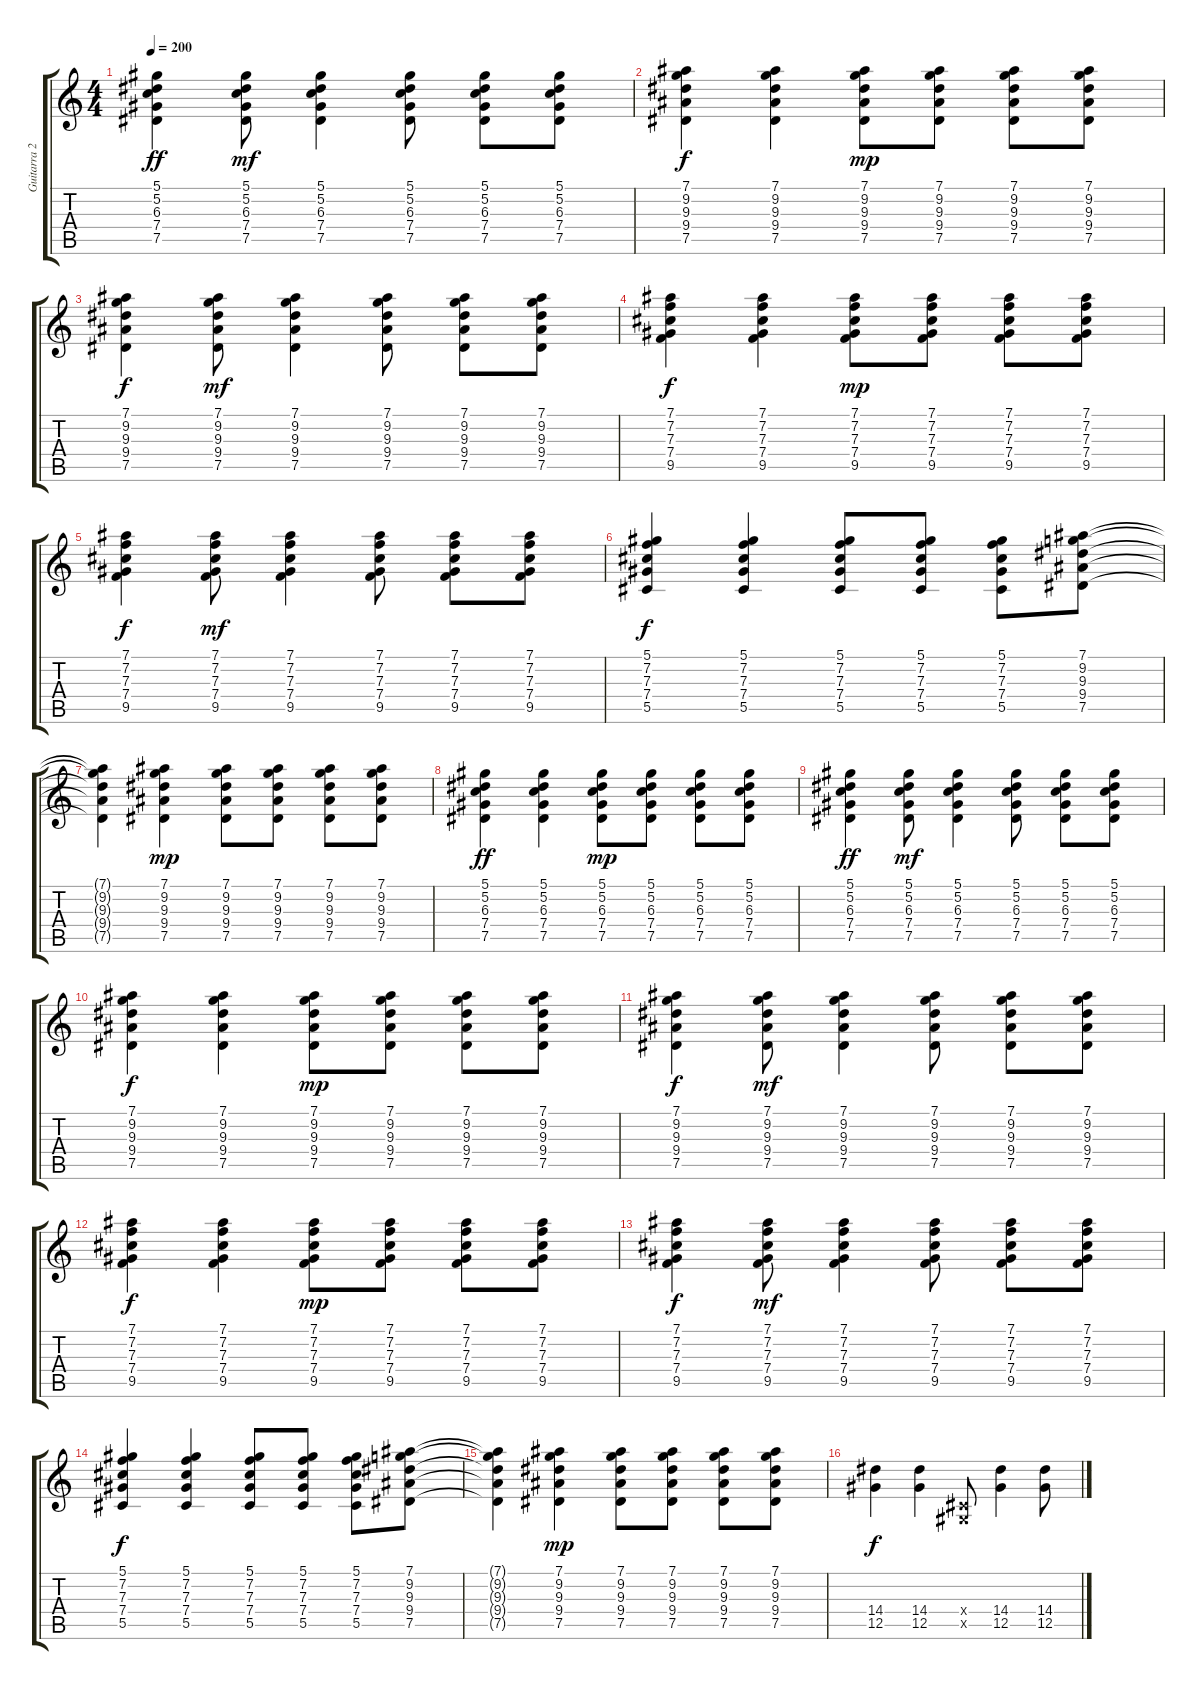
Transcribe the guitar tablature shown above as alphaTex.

\track ("Guitarra 2" "Guitarra 2") {instrument distortionguitar}
\staff {score tabs}
\tuning (Eb4 Bb3 Gb3 Db3 Ab2 Eb2) {hide}
\ts (4 4)
\tempo 200
\clef g2
\ks c
(5.1 5.2 6.3 7.4 7.5).4{dy ff} (5.1 5.2 6.3 7.4 7.5).8{dy mf} (5.1 5.2 6.3 7.4 7.5).4 (5.1 5.2 6.3 7.4 7.5).8 (5.1 5.2 6.3 7.4 7.5).8 (5.1 5.2 6.3 7.4 7.5).8 |
(7.1 9.2 9.3 9.4 7.5).4{dy f} (7.1 9.2 9.3 9.4 7.5).4 (7.1 9.2 9.3 9.4 7.5).8{dy mp} (7.1 9.2 9.3 9.4 7.5).8 (7.1 9.2 9.3 9.4 7.5).8 (7.1 9.2 9.3 9.4 7.5).8 |
(7.1 9.2 9.3 9.4 7.5).4{dy f} (7.1 9.2 9.3 9.4 7.5).8{dy mf} (7.1 9.2 9.3 9.4 7.5).4 (7.1 9.2 9.3 9.4 7.5).8 (7.1 9.2 9.3 9.4 7.5).8 (7.1 9.2 9.3 9.4 7.5).8 |
(7.1 7.2 7.3 7.4 9.5).4{dy f} (7.1 7.2 7.3 7.4 9.5).4 (7.1 7.2 7.3 7.4 9.5).8{dy mp} (7.1 7.2 7.3 7.4 9.5).8 (7.1 7.2 7.3 7.4 9.5).8 (7.1 7.2 7.3 7.4 9.5).8 |
(7.1 7.2 7.3 7.4 9.5).4{dy f} (7.1 7.2 7.3 7.4 9.5).8{dy mf} (7.1 7.2 7.3 7.4 9.5).4 (7.1 7.2 7.3 7.4 9.5).8 (7.1 7.2 7.3 7.4 9.5).8 (7.1 7.2 7.3 7.4 9.5).8 |
(5.1 7.2 7.3 7.4 5.5).4{dy f} (5.1 7.2 7.3 7.4 5.5).4 (5.1 7.2 7.3 7.4 5.5).8 (5.1 7.2 7.3 7.4 5.5).8 (5.1 7.2 7.3 7.4 5.5).8 (7.1 9.2 9.3 9.4 7.5).8 |
(7.1{t} 9.2{t} 9.3{t} 9.4{t} 7.5{t}).4 (7.1 9.2 9.3 9.4 7.5).4{dy mp} (7.1 9.2 9.3 9.4 7.5).8 (7.1 9.2 9.3 9.4 7.5).8 (7.1 9.2 9.3 9.4 7.5).8 (7.1 9.2 9.3 9.4 7.5).8 |
(5.1 5.2 6.3 7.4 7.5).4{dy ff} (5.1 5.2 6.3 7.4 7.5).4 (5.1 5.2 6.3 7.4 7.5).8{dy mp} (5.1 5.2 6.3 7.4 7.5).8 (5.1 5.2 6.3 7.4 7.5).8 (5.1 5.2 6.3 7.4 7.5).8 |
(5.1 5.2 6.3 7.4 7.5).4{dy ff} (5.1 5.2 6.3 7.4 7.5).8{dy mf} (5.1 5.2 6.3 7.4 7.5).4 (5.1 5.2 6.3 7.4 7.5).8 (5.1 5.2 6.3 7.4 7.5).8 (5.1 5.2 6.3 7.4 7.5).8 |
(7.1 9.2 9.3 9.4 7.5).4{dy f} (7.1 9.2 9.3 9.4 7.5).4 (7.1 9.2 9.3 9.4 7.5).8{dy mp} (7.1 9.2 9.3 9.4 7.5).8 (7.1 9.2 9.3 9.4 7.5).8 (7.1 9.2 9.3 9.4 7.5).8 |
(7.1 9.2 9.3 9.4 7.5).4{dy f} (7.1 9.2 9.3 9.4 7.5).8{dy mf} (7.1 9.2 9.3 9.4 7.5).4 (7.1 9.2 9.3 9.4 7.5).8 (7.1 9.2 9.3 9.4 7.5).8 (7.1 9.2 9.3 9.4 7.5).8 |
(7.1 7.2 7.3 7.4 9.5).4{dy f} (7.1 7.2 7.3 7.4 9.5).4 (7.1 7.2 7.3 7.4 9.5).8{dy mp} (7.1 7.2 7.3 7.4 9.5).8 (7.1 7.2 7.3 7.4 9.5).8 (7.1 7.2 7.3 7.4 9.5).8 |
(7.1 7.2 7.3 7.4 9.5).4{dy f} (7.1 7.2 7.3 7.4 9.5).8{dy mf} (7.1 7.2 7.3 7.4 9.5).4 (7.1 7.2 7.3 7.4 9.5).8 (7.1 7.2 7.3 7.4 9.5).8 (7.1 7.2 7.3 7.4 9.5).8 |
(5.1 7.2 7.3 7.4 5.5).4{dy f} (5.1 7.2 7.3 7.4 5.5).4 (5.1 7.2 7.3 7.4 5.5).8 (5.1 7.2 7.3 7.4 5.5).8 (5.1 7.2 7.3 7.4 5.5).8 (7.1 9.2 9.3 9.4 7.5).8 |
(7.1{t} 9.2{t} 9.3{t} 9.4{t} 7.5{t}).4 (7.1 9.2 9.3 9.4 7.5).4{dy mp} (7.1 9.2 9.3 9.4 7.5).8 (7.1 9.2 9.3 9.4 7.5).8 (7.1 9.2 9.3 9.4 7.5).8 (7.1 9.2 9.3 9.4 7.5).8 |
(14.4 12.5).4{dy f volume 7 balance 14 instrument distortionguitar} (14.4 12.5).4 (0.4{x} 0.5{x}).8 (14.4 12.5).4 (14.4 12.5).8
